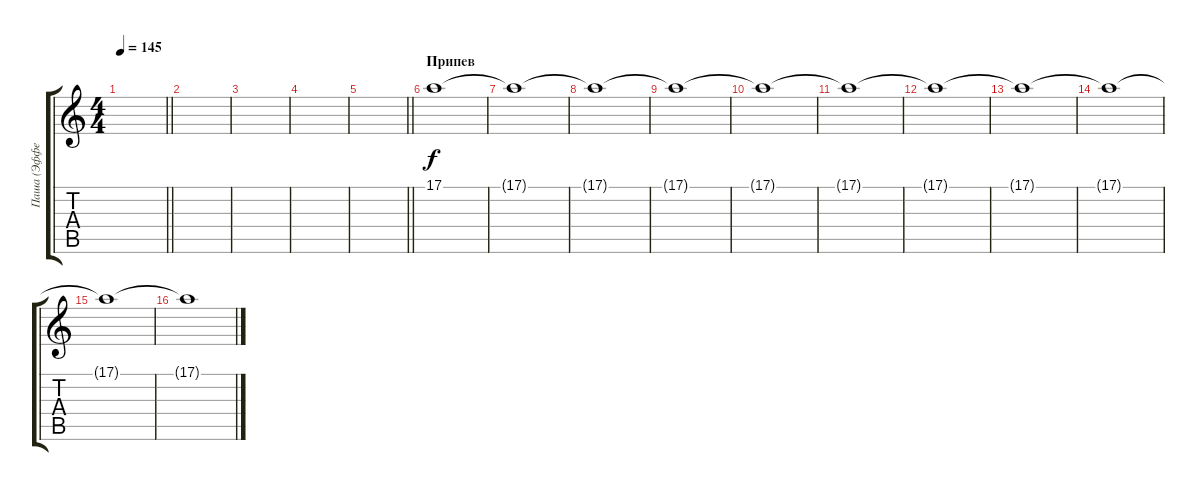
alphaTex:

\track ("Паша (Эффект)" "Паша (Эффе") {instrument pad4choir}
\staff {score tabs}
\tuning (E4 B3 G3 D3 A2 E2) {hide}
\ts (4 4)
\tempo 145
\clef g2
\barLineRight lightlight
\ks c
|
|
|
|
\barLineRight lightlight
|
\section ("" "Припев")
17.1.1 |
17.1{t}.1 |
17.1{t}.1 |
17.1{t}.1 |
17.1{t}.1 |
17.1{t}.1 |
17.1{t}.1 |
17.1{t}.1 |
17.1{t}.1 |
17.1{t}.1 |
17.1{t}.1
